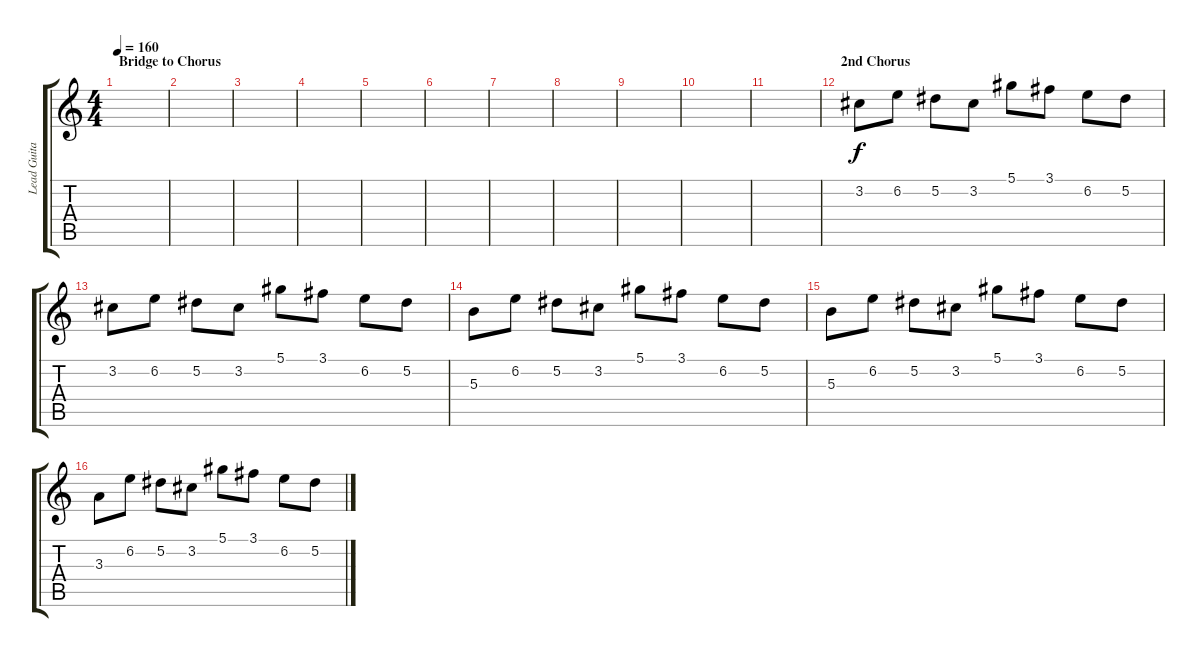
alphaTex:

\track ("Lead Guitar (Rafael Mendes)" "Lead Guita") {instrument distortionguitar}
\staff {score tabs}
\tuning (Eb4 Bb3 Gb3 Db3 Ab2 Eb2) {hide}
\ts (4 4)
\section ("" "Bridge to Chorus")
\tempo 160
\clef g2
\ks c
|
|
|
|
|
|
|
|
|
|
|
\section ("" "2nd Chorus")
3.2.8 6.2.8 5.2.8 3.2.8 5.1.8 3.1.8 6.2.8 5.2.8 |
3.2.8 6.2.8 5.2.8 3.2.8 5.1.8 3.1.8 6.2.8 5.2.8 |
5.3.8 6.2.8 5.2.8 3.2.8 5.1.8 3.1.8 6.2.8 5.2.8 |
5.3.8 6.2.8 5.2.8 3.2.8 5.1.8 3.1.8 6.2.8 5.2.8 |
3.3.8 6.2.8 5.2.8 3.2.8 5.1.8 3.1.8 6.2.8 5.2.8
